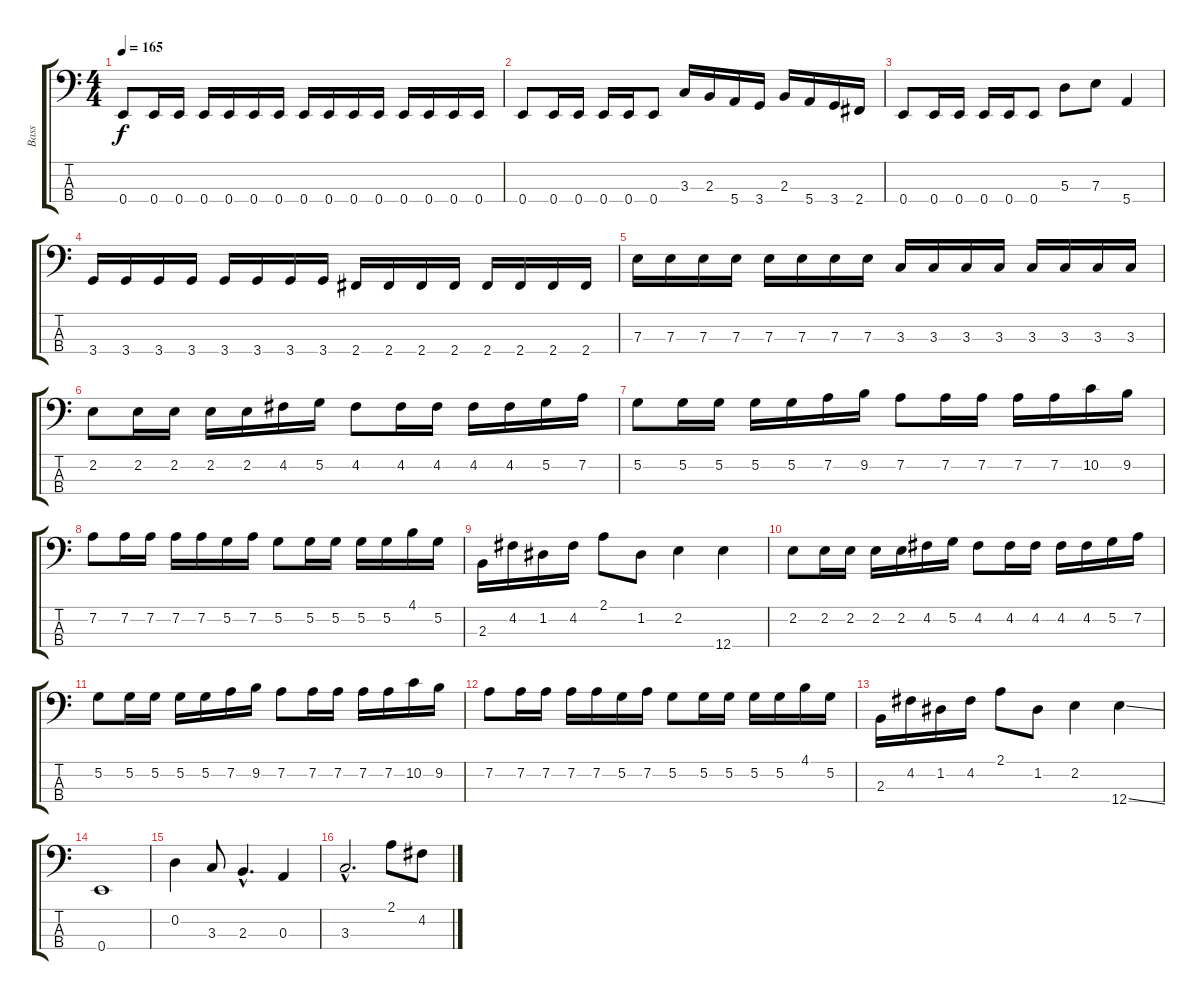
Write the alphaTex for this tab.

\track ("Bass" "Bass") {instrument electricbassfinger}
\staff {score tabs}
\tuning (G2 D2 A1 E1) {hide}
\ts (4 4)
\tempo 165
\clef f4
\ks c
0.4.8{dy f} 0.4.16 0.4.16 0.4.16 0.4.16 0.4.16 0.4.16 0.4.16 0.4.16 0.4.16 0.4.16 0.4.16 0.4.16 0.4.16 0.4.16 |
0.4.8 0.4.16 0.4.16 0.4.16 0.4.16 0.4.8 3.3.16 2.3.16 5.4.16 3.4.16 2.3.16 5.4.16 3.4.16 2.4.16 |
0.4.8 0.4.16 0.4.16 0.4.16 0.4.16 0.4.8 5.3.8 7.3.8 5.4.4 |
3.4.16 3.4.16 3.4.16 3.4.16 3.4.16 3.4.16 3.4.16 3.4.16 2.4.16 2.4.16 2.4.16 2.4.16 2.4.16 2.4.16 2.4.16 2.4.16 |
7.3.16 7.3.16 7.3.16 7.3.16 7.3.16 7.3.16 7.3.16 7.3.16 3.3.16 3.3.16 3.3.16 3.3.16 3.3.16 3.3.16 3.3.16 3.3.16 |
2.2.8 2.2.16 2.2.16 2.2.16 2.2.16 4.2.16 5.2.16 4.2.8 4.2.16 4.2.16 4.2.16 4.2.16 5.2.16 7.2.16 |
5.2.8 5.2.16 5.2.16 5.2.16 5.2.16 7.2.16 9.2.16 7.2.8 7.2.16 7.2.16 7.2.16 7.2.16 10.2.16 9.2.16 |
7.2.8 7.2.16 7.2.16 7.2.16 7.2.16 5.2.16 7.2.16 5.2.8 5.2.16 5.2.16 5.2.16 5.2.16 4.1.16 5.2.16 |
2.3.16 4.2.16 1.2.16 4.2.16 2.1.8 1.2.8 2.2.4 12.4.4 |
2.2.8 2.2.16 2.2.16 2.2.16 2.2.16 4.2.16 5.2.16 4.2.8 4.2.16 4.2.16 4.2.16 4.2.16 5.2.16 7.2.16 |
5.2.8 5.2.16 5.2.16 5.2.16 5.2.16 7.2.16 9.2.16 7.2.8 7.2.16 7.2.16 7.2.16 7.2.16 10.2.16 9.2.16 |
7.2.8 7.2.16 7.2.16 7.2.16 7.2.16 5.2.16 7.2.16 5.2.8 5.2.16 5.2.16 5.2.16 5.2.16 4.1.16 5.2.16 |
2.3.16 4.2.16 1.2.16 4.2.16 2.1.8 1.2.8 2.2.4 12.4{ss}.4 |
0.4.1 |
0.2.4 3.3.8 2.3{hac}.4{d} 0.3.4 |
3.3{hac}.2{d} 2.1.8 4.2.8
